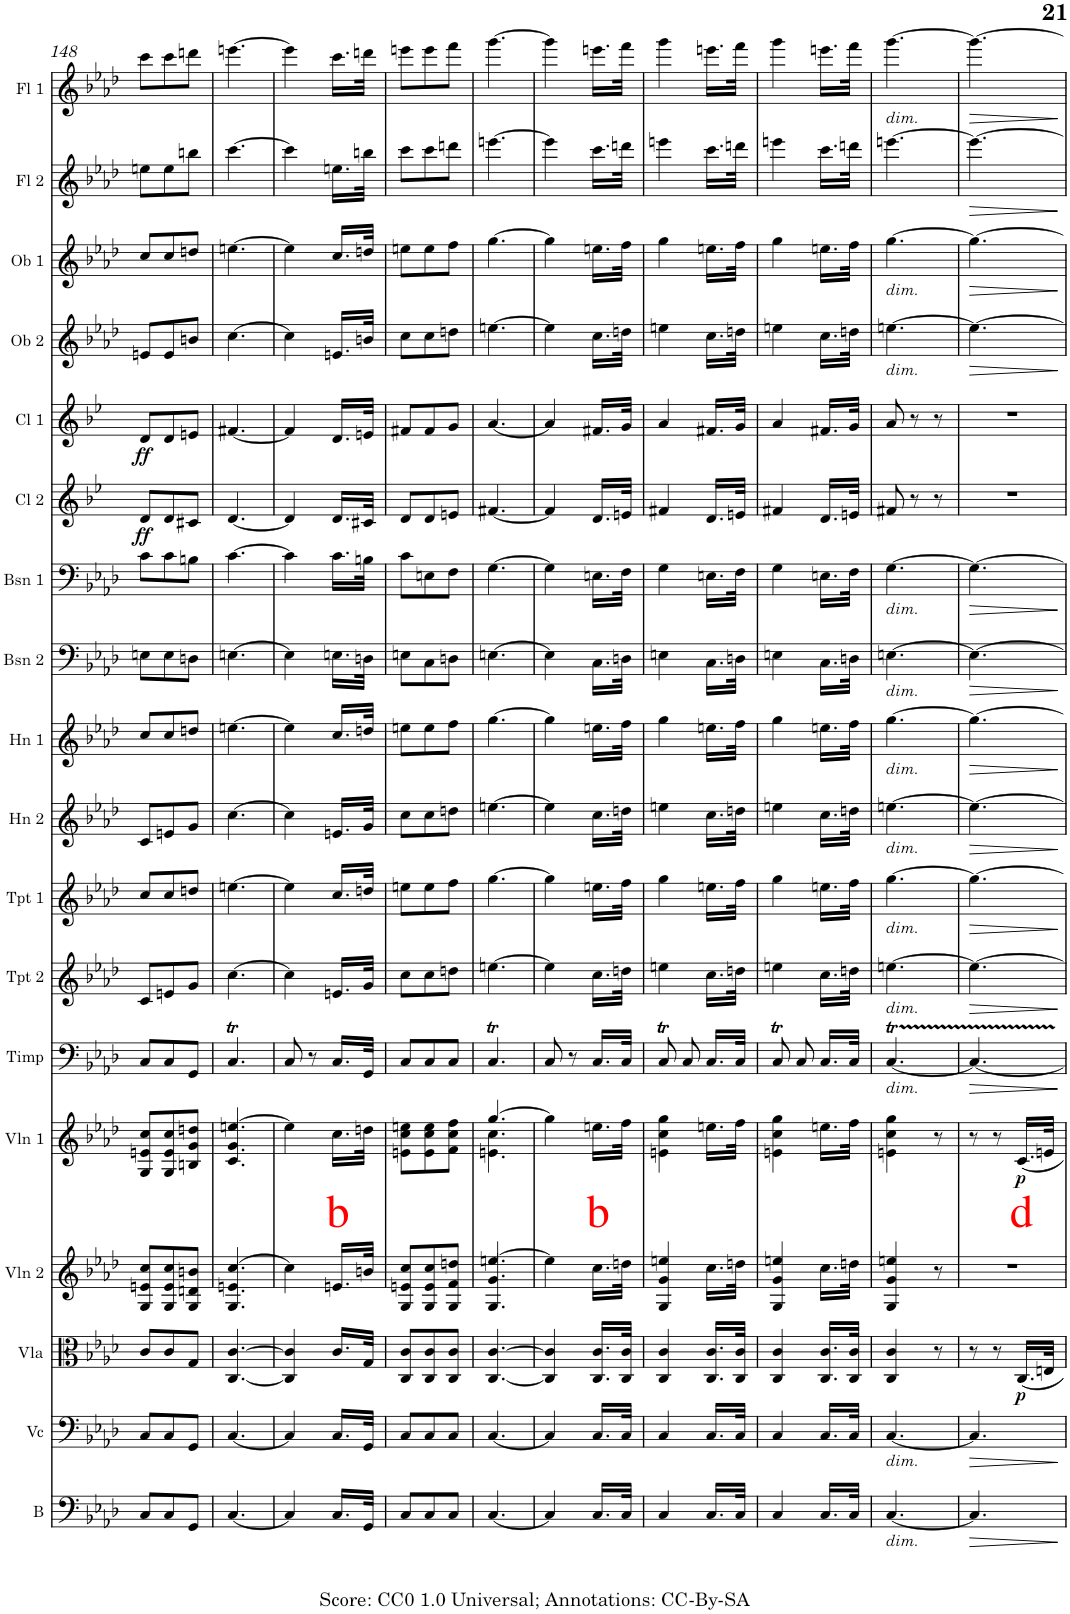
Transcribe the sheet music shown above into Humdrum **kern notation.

**kern	**kern	**kern	**dynam	**kern	**kern	**text	**dynam	**kern	**kern	**dynam	**kern	**kern	**kern	**kern	**kern	**kern	**dynam	**kern	**dynam	**kern	**kern	**kern	**kern
*part18	*part17	*part16	*part16	*part15	*part14	*part14	*part14	*part13	*part12	*part12	*part11	*part10	*part9	*part8	*part7	*part6	*part6	*part5	*part5	*part4	*part3	*part2	*part1
*staff18	*staff17	*staff16	*staff16	*staff15	*staff14	*staff14	*staff14	*staff13	*staff12	*staff12	*staff11	*staff10	*staff9	*staff8	*staff7	*staff6	*staff6	*staff5	*staff5	*staff4	*staff3	*staff2	*staff1
*I"Bass	*I"Violoncello	*I"Viola	*	*I"Violin 2	*I"Violin 1	*	*	*I"Timpani	*I"C Trumpet 2	*	*I"C Trumpet 1	*I"C Horn 2	*I"C Horn 1	*I"Bassoon 2	*I"Bassoon 1	*I"Bb Clarinet 2	*	*I"Bb Clarinet 1	*	*I"Oboe 2	*I"Oboe 1	*I"Flute 2	*I"Flute 1
*I'B	*I'Vc	*I'Vla	*	*I'Vln 2	*I'Vln 1	*	*	*I'Timp	*I'Tpt 2	*	*I'Tpt 1	*I'Hn 2	*I'Hn 1	*I'Bsn 2	*I'Bsn 1	*I'Cl 2	*	*I'Cl 1	*	*I'Ob 2	*I'Ob 1	*I'Fl 2	*I'Fl 1
!!LO:PB:g=z
*clefF4	*clefF4	*clefC3	*	*clefG2	*clefG2	*	*	*clefF4	*clefG2	*	*clefG2	*clefG2	*clefG2	*clefF4	*clefF4	*clefG2	*	*clefG2	*	*clefG2	*clefG2	*clefG2	*clefG2
*Trd7c12	*	*	*	*	*	*	*	*	*	*	*	*Trd7c12	*Trd7c12	*	*	*Trd1c2	*	*Trd1c2	*	*	*	*	*
*k[b-e-a-d-]	*k[b-e-a-d-]	*k[b-e-a-d-]	*	*k[b-e-a-d-]	*k[b-e-a-d-]	*	*	*k[b-e-a-d-]	*k[b-e-a-d-]	*	*k[b-e-a-d-]	*k[b-e-a-d-]	*k[b-e-a-d-]	*k[b-e-a-d-]	*k[b-e-a-d-]	*k[b-e-]	*	*k[b-e-]	*	*k[b-e-a-d-]	*k[b-e-a-d-]	*k[b-e-a-d-]	*k[b-e-a-d-]
*M3/8	*M3/8	*M3/8	*	*M3/8	*M3/8	*	*	*M3/8	*M3/8	*	*M3/8	*M3/8	*M3/8	*M3/8	*M3/8	*M3/8	*	*M3/8	*	*M3/8	*M3/8	*M3/8	*M3/8
=148	=148	=148	=148	=148	=148	=148	=148	=148	=148	=148	=148	=148	=148	=148	=148	=148	=148	=148	=148	=148	=148	=148	=148
!	!	!	!	!	!	!	!	!	!	!	!	!	!	!	!	!	!LO:DY:b	!	!LO:DY:b	!	!	!	!
8C/L	8C/L	8c/L	.	8G/ 8en/ 8cc/L	8G/ 8en/ 8cc/L	.	.	8C/L	8c/L	.	8cc/L	8c/L	8cc/L	8En\L	8c\L	8d/L	ff	8d/L	ff	8en/L	8cc/L	8een\L	8ccc\L
8C/	8C/	8c/	.	8G/ 8e/ 8cc/	8G/ 8e/ 8cc/	.	.	8C/	8en/	.	8cc/	8en/	8cc/	8E\	8c\	8d/	.	8d/	.	8e/	8cc/	8ee\	8ccc\
8GG/J	8GG/J	8G/J	.	8G/ 8dn/ 8bn/J	8Bn/ 8g/ 8ddn/J	.	.	8GG/J	8g/J	.	8ddn/J	8g/J	8ddn/J	8Dn\J	8Bn\J	8c#X/J	.	8en/J	.	8bn/J	8ddn/J	8bbn\J	8dddn\J
=149	=149	=149	=149	=149	=149	=149	=149	=149	=149	=149	=149	=149	=149	=149	=149	=149	=149	=149	=149	=149	=149	=149	=149
*	*	*	*	*^	*^	*	*	*	*	*	*	*	*	*	*	*	*	*	*	*	*	*	*
[4.C/	[4.C/	[4.C/ [4.c/	.	[4.cc/	4.G/ 4.en/	[4.een/	4.c/ 4.g/	.	.	4.Ct/	[4.cc\	.	[4.een\	[4.cc\	[4.een\	[4.En\	[4.c\	[4.d/	.	[4.f#X/	.	[4.cc\	[4.een\	[4.ccc\	[4.eeen\
=150	=150	=150	=150	=150	=150	=150	=150	=150	=150	=150	=150	=150	=150	=150	=150	=150	=150	=150	=150	=150	=150	=150	=150	=150	=150
4C/]	4C/]	4C/] 4c/]	.	4cc\]	4.ryy	4ee\]	4.ryy	.	.	8C/	4cc\]	.	4ee\]	4cc\]	4ee\]	4E\]	4c\]	4d/]	.	4f#/]	.	4cc\]	4ee\]	4ccc\]	4eee\]
.	.	.	.	.	.	.	.	.	.	8r	.	.	.	.	.	.	.	.	.	.	.	.	.	.	.
!	!	!	!	!	!	!	!	!LO:LY:b:color=#FF0000	!	!	!	!	!	!	!	!	!	!	!	!	!	!	!	!	!
16.C/LL	16.C/LL	16.c/LL	.	16.en/LL	.	16.cc\LL	.	b	.	16.C/LL	16.en/LL	.	16.cc/LL	16.en/LL	16.cc/LL	16.En\LL	16.c\LL	16.d/LL	.	16.d/LL	.	16.en/LL	16.cc/LL	16.een\LL	16.ccc\LL
32GG/JJk	32GG/JJk	32G/JJk	.	32bn/JJk	.	32ddn\JJk	.	.	.	32GG/JJk	32g/JJk	.	32ddn/JJk	32g/JJk	32ddn/JJk	32Dn\JJk	32Bn\JJk	32c#X/JJk	.	32en/JJk	.	32bn/JJk	32ddn/JJk	32bbn\JJk	32dddn\JJk
*	*	*	*	*v	*v	*	*	*	*	*	*	*	*	*	*	*	*	*	*	*	*	*	*	*	*
*	*	*	*	*	*v	*v	*	*	*	*	*	*	*	*	*	*	*	*	*	*	*	*	*	*
=151	=151	=151	=151	=151	=151	=151	=151	=151	=151	=151	=151	=151	=151	=151	=151	=151	=151	=151	=151	=151	=151	=151	=151
8C/L	8C/L	8C/ 8c/L	.	8G/ 8en/ 8cc/L	8en\ 8cc\ 8een\L	.	.	8C/L	8cc\L	.	8een\L	8cc\L	8een\L	8En\L	8c\L	8d/L	.	8f#X/L	.	8cc\L	8een\L	8ccc\L	8eeen\L
8C/	8C/	8C/ 8c/	.	8G/ 8e/ 8cc/	8e\ 8cc\ 8ee\	.	.	8C/	8cc\	.	8ee\	8cc\	8ee\	8C\	8En\	8d/	.	8f#/	.	8cc\	8ee\	8ccc\	8eee\
8C/J	8C/J	8C/ 8c/J	.	8G/ 8f/ 8ddn/J	8f\ 8cc\ 8ff\J	.	.	8C/J	8ddn\J	.	8ff\J	8ddn\J	8ff\J	8Dn\J	8F\J	8en/J	.	8g/J	.	8ddn\J	8ff\J	8dddn\J	8fff\J
=152	=152	=152	=152	=152	=152	=152	=152	=152	=152	=152	=152	=152	=152	=152	=152	=152	=152	=152	=152	=152	=152	=152	=152
*	*	*	*	*^	*^	*	*	*	*	*	*	*	*	*	*	*	*	*	*	*	*	*	*
[4.C/	[4.C/	[4.C/ [4.c/	.	[4.een/	4.G/ 4.g/	[4.gg/	4.en\ 4.cc\	.	.	4.Ct/	[4.een\	.	[4.gg\	[4.een\	[4.gg\	[4.En\	[4.G\	[4.f#X/	.	[4.a/	.	[4.een\	[4.gg\	[4.eeen\	[4.ggg\
=153	=153	=153	=153	=153	=153	=153	=153	=153	=153	=153	=153	=153	=153	=153	=153	=153	=153	=153	=153	=153	=153	=153	=153	=153	=153
4C/]	4C/]	4C/] 4c/]	.	4ee\]	4.ryy	4gg\]	4.ryy	.	.	8C/	4ee\]	.	4gg\]	4ee\]	4gg\]	4E\]	4G\]	4f#/]	.	4a/]	.	4ee\]	4gg\]	4eee\]	4ggg\]
.	.	.	.	.	.	.	.	.	.	8r	.	.	.	.	.	.	.	.	.	.	.	.	.	.	.
!	!	!	!	!	!	!	!	!LO:LY:b:color=#FF0000	!	!	!	!	!	!	!	!	!	!	!	!	!	!	!	!	!
16.C/LL	16.C/LL	16.C/ 16.c/LL	.	16.cc\LL	.	16.een\LL	.	b	.	16.C/LL	16.cc\LL	.	16.een\LL	16.cc\LL	16.een\LL	16.C\LL	16.En\LL	16.d/LL	.	16.f#X/LL	.	16.cc\LL	16.een\LL	16.ccc\LL	16.eeen\LL
32C/JJk	32C/JJk	32C/ 32c/JJk	.	32ddn\JJk	.	32ff\JJk	.	.	.	32C/JJk	32ddn\JJk	.	32ff\JJk	32ddn\JJk	32ff\JJk	32Dn\JJk	32F\JJk	32en/JJk	.	32g/JJk	.	32ddn\JJk	32ff\JJk	32dddn\JJk	32fff\JJk
*	*	*	*	*v	*v	*	*	*	*	*	*	*	*	*	*	*	*	*	*	*	*	*	*	*	*
*	*	*	*	*	*v	*v	*	*	*	*	*	*	*	*	*	*	*	*	*	*	*	*	*	*
=154	=154	=154	=154	=154	=154	=154	=154	=154	=154	=154	=154	=154	=154	=154	=154	=154	=154	=154	=154	=154	=154	=154	=154
4C/	4C/	4C/ 4c/	.	4G/ 4g/ 4een/	4en\ 4cc\ 4gg\	.	.	8Ct/	4een\	.	4gg\	4een\	4gg\	4En\	4G\	4f#X/	.	4a/	.	4een\	4gg\	4eeen\	4ggg\
.	.	.	.	.	.	.	.	8C/	.	.	.	.	.	.	.	.	.	.	.	.	.	.	.
16.C/LL	16.C/LL	16.C/ 16.c/LL	.	16.cc\LL	16.een\LL	.	.	16.C/LL	16.cc\LL	.	16.een\LL	16.cc\LL	16.een\LL	16.C\LL	16.En\LL	16.d/LL	.	16.f#X/LL	.	16.cc\LL	16.een\LL	16.ccc\LL	16.eeen\LL
32C/JJk	32C/JJk	32C/ 32c/JJk	.	32ddn\JJk	32ff\JJk	.	.	32C/JJk	32ddn\JJk	.	32ff\JJk	32ddn\JJk	32ff\JJk	32Dn\JJk	32F\JJk	32en/JJk	.	32g/JJk	.	32ddn\JJk	32ff\JJk	32dddn\JJk	32fff\JJk
=155	=155	=155	=155	=155	=155	=155	=155	=155	=155	=155	=155	=155	=155	=155	=155	=155	=155	=155	=155	=155	=155	=155	=155
4C/	4C/	4C/ 4c/	.	4G/ 4g/ 4een/	4en\ 4cc\ 4gg\	.	.	8Ct/	4een\	.	4gg\	4een\	4gg\	4En\	4G\	4f#X/	.	4a/	.	4een\	4gg\	4eeen\	4ggg\
.	.	.	.	.	.	.	.	8C/	.	.	.	.	.	.	.	.	.	.	.	.	.	.	.
16.C/LL	16.C/LL	16.C/ 16.c/LL	.	16.cc\LL	16.een\LL	.	.	16.C/LL	16.cc\LL	.	16.een\LL	16.cc\LL	16.een\LL	16.C\LL	16.En\LL	16.d/LL	.	16.f#X/LL	.	16.cc\LL	16.een\LL	16.ccc\LL	16.eeen\LL
32C/JJk	32C/JJk	32C/ 32c/JJk	.	32ddn\JJk	32ff\JJk	.	.	32C/JJk	32ddn\JJk	.	32ff\JJk	32ddn\JJk	32ff\JJk	32Dn\JJk	32F\JJk	32en/JJk	.	32g/JJk	.	32ddn\JJk	32ff\JJk	32dddn\JJk	32fff\JJk
=156	=156	=156	=156	=156	=156	=156	=156	=156	=156	=156	=156	=156	=156	=156	=156	=156	=156	=156	=156	=156	=156	=156	=156
!	!	!	!	!	!	!	!	!	!	!	!	!	!	!	!	!	!	!	!	!	!	!	!LO:TX:b:i:t=dim.
!	!	!	!	!	!	!	!	!	!	!	!	!	!	!	!	!	!	!	!	!	!LO:TX:b:i:t=dim.	!	!
!	!	!	!	!	!	!	!	!	!	!	!	!	!	!	!	!	!	!	!	!LO:TX:b:i:t=dim.	!	!	!
!	!	!	!	!	!	!	!	!	!	!	!	!	!	!	!LO:TX:b:i:t=dim.	!	!	!	!	!	!	!	!
!	!	!	!	!	!	!	!	!	!	!	!	!	!	!LO:TX:b:i:t=dim.	!	!	!	!	!	!	!	!	!
!	!	!	!	!	!	!	!	!	!	!	!	!	!LO:TX:b:i:t=dim.	!	!	!	!	!	!	!	!	!	!
!	!	!	!	!	!	!	!	!	!	!	!	!LO:TX:b:i:t=dim.	!	!	!	!	!	!	!	!	!	!	!
!	!	!	!	!	!	!	!	!	!	!	!LO:TX:b:i:t=dim.	!	!	!	!	!	!	!	!	!	!	!	!
!	!	!	!	!	!	!	!	!	!LO:TX:b:i:t=dim.	!	!	!	!	!	!	!	!	!	!	!	!	!	!
!	!	!	!	!	!	!	!	!LO:TX:b:i:t=dim.	!	!	!	!	!	!	!	!	!	!	!	!	!	!	!
!	!LO:TX:b:i:t=dim.	!	!	!	!	!	!	!	!	!	!	!	!	!	!	!	!	!	!	!	!	!	!
!LO:TX:b:i:t=dim.	!	!	!	!	!	!	!	!	!	!	!	!	!	!	!	!	!	!	!	!	!	!	!
[4.C/	[4.C/	4C/ 4c/	.	4G/ 4g/ 4een/	4en\ 4cc\ 4gg\	.	.	[4.Ct/	[4.een\	.	[4.gg\	[4.een\	[4.gg\	[4.En\	[4.G\	8f#X/	.	8a/	.	[4.een\	[4.gg\	[4.eeen\	[4.ggg\
.	.	.	.	.	.	.	.	.	.	.	.	.	.	.	.	8r	.	8r	.	.	.	.	.
.	.	8r	.	8r	8r	.	.	.	.	.	.	.	.	.	.	8r	.	8r	.	.	.	.	.
=157	=157	=157	=157	=157	=157	=157	=157	=157	=157	=157	=157	=157	=157	=157	=157	=157	=157	=157	=157	=157	=157	=157	=157
!	!	!	!	!	!	!	!	!	!	!LO:HP:b	!	!	!	!	!	!	!	!	!	!	!	!	!
4.C/]	4.C/]	8r	.	4.r	8r	.	.	4.CTTT/_	4.ee\_	>	4.gg\_	4.ee\_	4.gg\_	4.E\_	4.G\_	4.r	.	4.r	.	4.ee\_	4.gg\_	4.eee\_	4.ggg\_
.	.	8r	.	.	8r	.	.	.	.	.	.	.	.	.	.	.	.	.	.	.	.	.	.
!	!	!	!LO:DY:b	!	!	!LO:LY:b:color=#FF0000	!LO:DY:b	!	!	!	!	!	!	!	!	!	!	!	!	!	!	!	!
.	.	16.C/LL	p	.	16.c/LL	d	p	.	.	.	.	.	.	.	.	.	.	.	.	.	.	.	.
.	.	32En/JJk	.	.	32en/JJk	.	.	.	.	.	.	.	.	.	.	.	.	.	.	.	.	.	.
.	.	.	.	.	.	.	.	.	.	]	.	.	.	.	.	.	.	.	.	.	.	.	.
=	=	=	=	=	=	=	=	=	=	=	=	=	=	=	=	=	=	=	=	=	=	=	=
*-	*-	*-	*-	*-	*-	*-	*-	*-	*-	*-	*-	*-	*-	*-	*-	*-	*-	*-	*-	*-	*-	*-	*-
